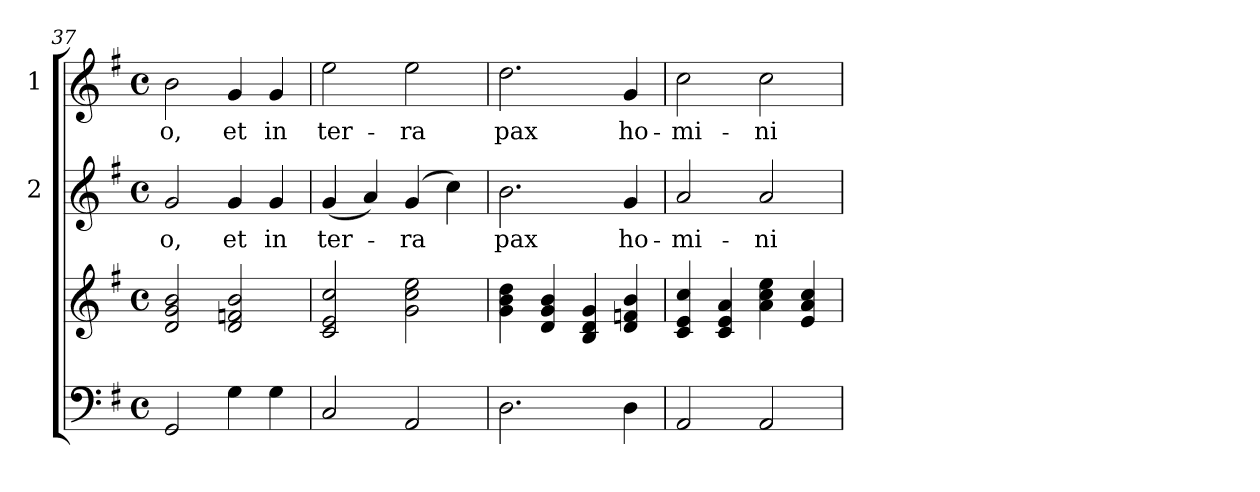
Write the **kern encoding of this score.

**kern	**kern	**kern	**text	**kern	**text
*part3	*part3	*part2	*part2	*part1	*part1
*staff4	*staff3	*staff2	*staff2	*staff1	*staff1
*	*	*I"2	*	*I"1	*
*clefF4	*clefG2	*clefG2	*	*clefG2	*
*	*	*ITrd7c12	*	*ITrd7c12	*
*k[f#]	*k[f#]	*k[f#]	*	*k[f#]	*
*G:	*G:	*G:	*	*G:	*
*M4/4	*M4/4	*M4/4	*	*M4/4	*
*met(c)	*met(c)	*met(c)	*	*met(c)	*
=37	=37	=37	=37	=37	=37
!	!	!	!LO:LY:b	!	!LO:LY:b
2GG/	2d/ 2g/ 2b/	2G/	-o,	2B\	-o,
!	!	!	!LO:LY:b	!	!LO:LY:b
4G\	2d/ 2fn/ 2b/	4G/	et	4G/	et
!	!	!	!LO:LY:b	!	!LO:LY:b
4G\	.	4G/	in	4G/	in
=38	=38	=38	=38	=38	=38
!	!	!	!LO:LY:b	!	!LO:LY:b
2C/	2c/ 2e/ 2cc/	(<4G/	ter-	2e\	ter-
.	.	4A/)	.	.	.
!	!	!	!LO:LY:b	!	!LO:LY:b
2AA/	2g\ 2cc\ 2ee\	(4G/	-ra	2e\	-ra
.	.	4c\)	.	.	.
=39	=39	=39	=39	=39	=39
!	!	!	!LO:LY:b	!	!LO:LY:b
2.D\	4g\ 4b\ 4dd\	2.B\	pax	2.d\	pax
.	4d/ 4g/ 4b/	.	.	.	.
.	4B/ 4d/ 4g/	.	.	.	.
!	!	!	!LO:LY:b	!	!LO:LY:b
4D\	4d/ 4fn/ 4b/	4G/	ho-	4G/	ho-
=40	=40	=40	=40	=40	=40
!	!	!	!LO:LY:b	!	!LO:LY:b
2AA/	4c/ 4e/ 4cc/	2A/	-mi-	2c\	-mi-
.	4c/ 4e/ 4a/	.	.	.	.
!	!	!	!LO:LY:b	!	!LO:LY:b
2AA/	4a\ 4cc\ 4ee\	2A/	-ni-	2c\	-ni-
.	4e/ 4a/ 4cc/	.	.	.	.
=	=	=	=	=	=
*-	*-	*-	*-	*-	*-
